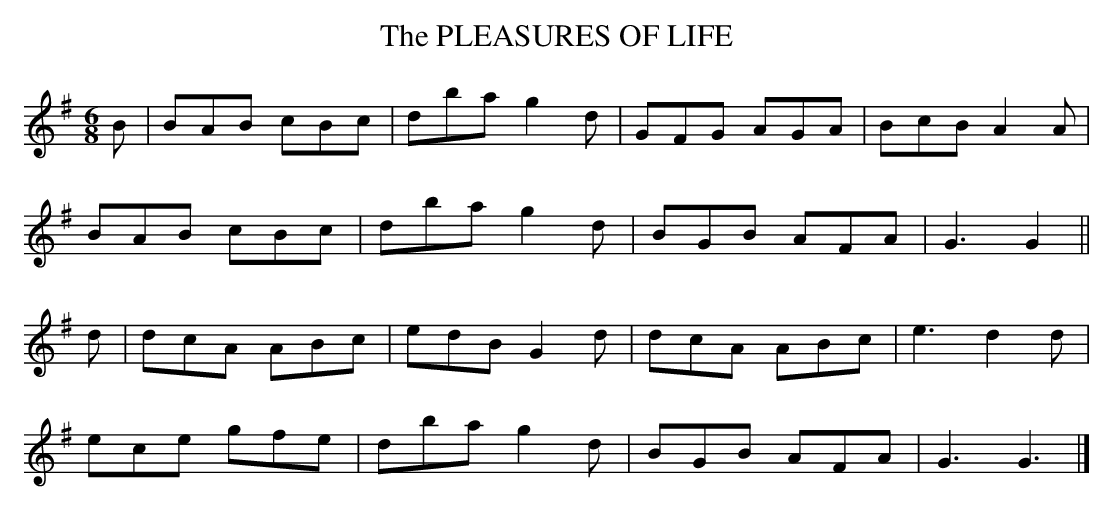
X:1
T:PLEASURES OF LIFE, The
Y:(none)
M:6/8
L:1/8
K:G
B|BAB cBc|dba g2d|GFG AGA|BcB A2A|
BAB cBc|dba g2d|BGB AFA|G3G2||
d|dcA ABc|edB G2d|dcA ABc|e3 d2d|
ece gfe|dba g2d|BGB AFA|G3G3|]
